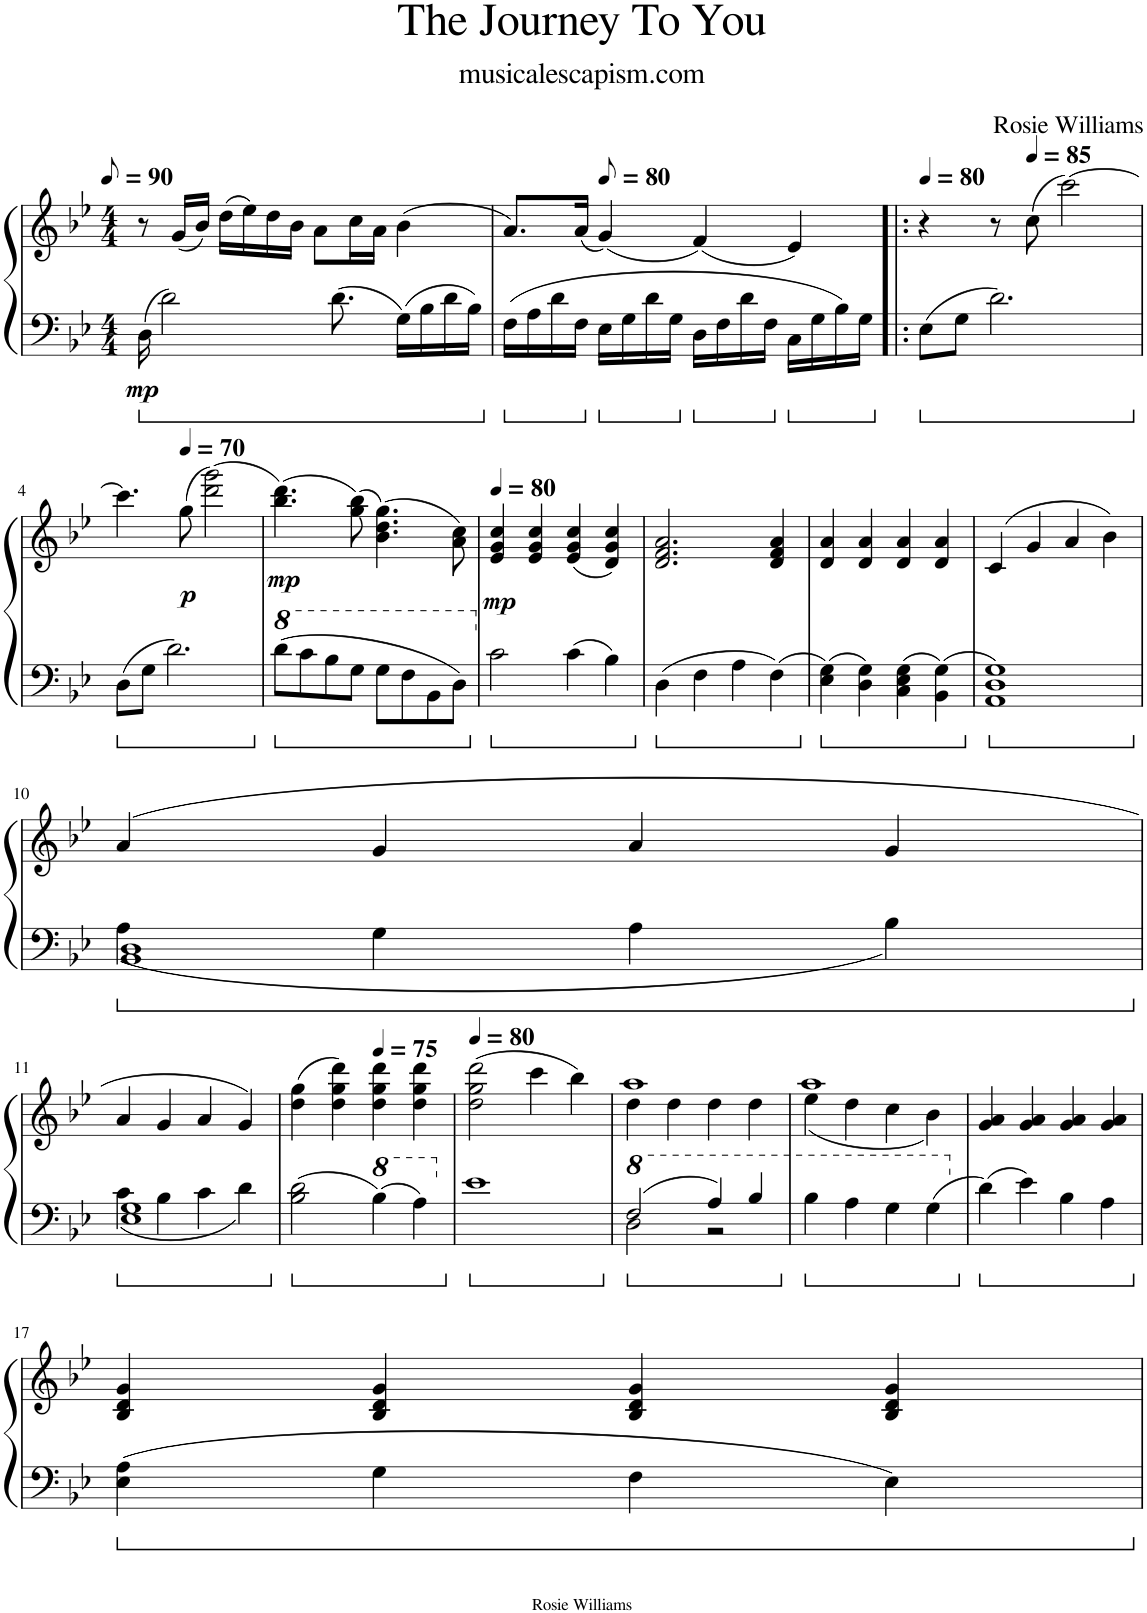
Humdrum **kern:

**kern	**kern	**dynam
*part1	*part1	*part1
*staff2	*staff1	*staff1/2
*I"Piano	*	*
*I'Pno.	*	*
*clefF4	*clefG2	*
*k[b-e-]	*k[b-e-]	*
*M4/4	*M4/4	*
*MM45	*MM45	*
=1	=1	=1
!	!	!LO:DY:b=2
16D\	8r	mp
2d\	.	.
.	(<16g/LL	.
.	16b-/JJ)	.
.	(>16dd\LL	.
.	16ee-\)	.
.	16dd\	.
.	16b-\JJ	.
.	8a\L	.
8.d\	.	.
.	16cc\L	.
.	16a\JJ	.
16G\LL	(>4b-\	.
16B-\	.	.
16d\	.	.
16B-\JJ	.	.
=2	=2	=2
16F\LL	8.a/L)	.
16A\	.	.
16d\	.	.
16F\JJ	(<16a/Jk	.
*	*MM40	*
16E-\LL	(<4g/)	.
16G\	.	.
16d\	.	.
16G\JJ	.	.
16D\LL	(<4f/)	.
16F\	.	.
16d\	.	.
16F\JJ	.	.
16C\LL	4e-/)	.
16G\	.	.
16B-\	.	.
16G\JJ	.	.
=3!|:	=3!|:	=3!|:
*	*MM80	*
8E-\L	4r	.
8G\J	.	.
2.d\	8r	.
*	*MM85	*
.	(>8cc\	.
.	[2ccc\)	.
!!LO:LB:g=z
=4	=4	=4
8D\L	4.ccc\]	.
8G\J	.	.
2.d\	.	.
*	*MM70	*
!	!	!LO:DY:b
.	(>8gg\	p
.	(>2ddd\ 2ggg\)	.
=5	=5	=5
!	!	!LO:DY:b
8dd\L	(>4.bb-\ 4.ddd\)	mp
*8va	*	*
8cc\	.	.
8b-\	.	.
8g\J	(>8gg\ 8bb-\)	.
8g\L	(>4.b-\ 4.dd\ 4.gg\)	.
8f\	.	.
8B-\	.	.
8d\J	8a\ 8cc\)	.
=6	=6	=6
*X8va	*	*
*	*MM80	*
!	!	!LO:DY:b
2c\	4e-/ 4g/ 4cc/	mp
.	4e-/ 4g/ 4cc/	.
4c\	(<4e-/ 4g/ 4cc/	.
4B-\	4d/ 4g/ 4cc/)	.
=7	=7	=7
4D\	2.d/ 2.f/ 2.a/	.
4F\	.	.
4A\	.	.
4F\	4d/ 4f/ 4a/	.
=8	=8	=8
4E-\ 4G\	4d/ 4a/	.
4D\ 4G\	4d/ 4a/	.
4C\ 4E-\ 4G\	4d/ 4a/	.
4BB-\ 4G\	4d/ 4a/	.
=9	=9	=9
1AA 1D 1G	(>4c/	.
.	4g/	.
.	4a/	.
.	4b-\)	.
!!LO:LB:g=z
=10	=10	=10
*^	*	*
1BB- 1D	4A\	(>4a/	.
.	4G\	4g/	.
.	4A\	4a/	.
.	4B-\	4g/	.
!!LO:LB:g=z
=11	=11	=11	=11
1E- 1G	4c\	4a/	.
.	4B-\	4g/	.
.	4c\	4a/	.
.	4d\	4g/)	.
*v	*v	*	*
=12	=12	=12
2B-\ 2d\	(>4dd\ 4gg\	.
.	4dd\ 4gg\ 4ddd\)	.
*8va	*	*
*	*MM75	*
4b-\	4dd\ 4gg\ 4ddd\	.
4a\	4dd\ 4gg\ 4ddd\	.
=13	=13	=13
*X8va	*	*
*	*MM80	*
1e-	(>2dd\ 2gg\ 2ddd\	.
.	4ccc\	.
.	4bb-\)	.
=14	=14	=14
*^	*^	*
2f/	2d\	1aa	4dd\	.
.	.	.	4dd\	.
*8va	*	*	*	*
4a/	2r	.	4dd\	.
4b-/	.	.	4dd\	.
*v	*v	*	*	*
=15	=15	=15	=15
4b-\	1aa	(<4ee-\	.
4a\	.	4dd\	.
4g\	.	4cc\	.
4g\	.	4b-\)	.
*	*v	*v	*
=16	=16	=16
*X8va	*	*
4d\	4g/ 4a/	.
4e-\	4g/ 4a/	.
4B-\	4g/ 4a/	.
4A\	4g/ 4a/	.
!!LO:LB:g=z
=17	=17	=17
4E-\ 4A\	4B-/ 4d/ 4g/	.
4G\	4B-/ 4d/ 4g/	.
4F\	4B-/ 4d/ 4g/	.
4E-\	4B-/ 4d/ 4g/	.
=	=	=
*-	*-	*-
